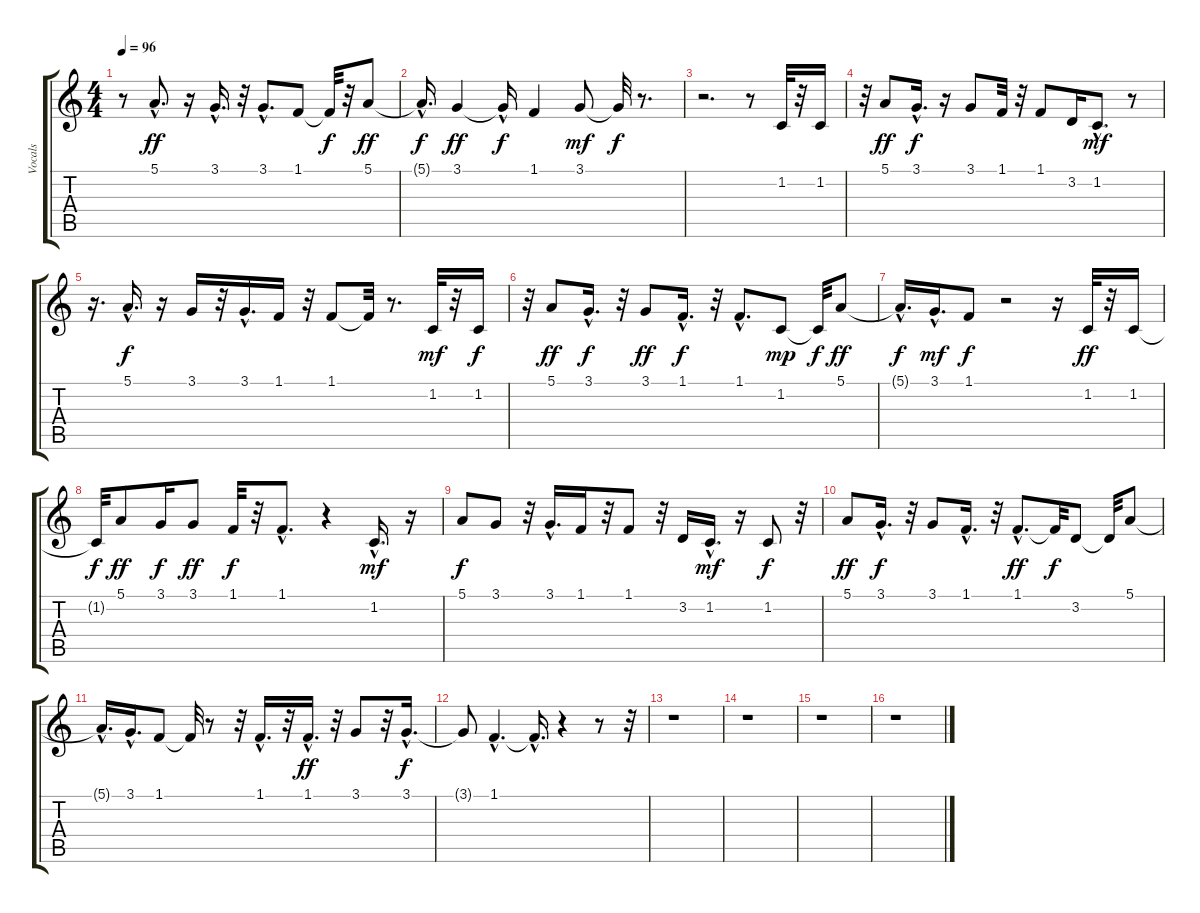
\track ("Vocals" "Vocals") {instrument harmonica}
\staff {score tabs}
\tuning (E4 B3 G3 D3 A2 E2) {hide}
\ts (4 4)
\tempo 96
\clef g2
\ks c
r.8{dy f} 5.1{hac}.8{d dy ff} r.16 3.1{hac}.16{d} r.32 3.1{hac}.8{d} 1.1.8 1.1{t}.32{dy f} r.32 5.1.8{dy ff} |
5.1{hac t}.16{d dy f} 3.1.4{dy ff} 3.1{hac t}.16{dy f} 1.1.4 3.1.8{dy mf} 3.1{t}.32{dy f} r.8{d} |
r.2{d} r.8 1.2.32 r.32 1.2.16 |
r.32 5.1.8{dy ff} 3.1{hac}.16{d dy f} r.16 3.1.8 1.1.32 r.32 1.1.8 3.2.16 1.2{hac}.8{d dy mf} r.8 |
r.16{d} 5.1{hac}.16{d dy f} r.16 3.1.16 r.32 3.1{hac}.16{d} 1.1.16 r.32 1.1.8 1.1{t}.32 r.8{d} 1.2.32{dy mf} r.32 1.2.16{dy f} |
r.32 5.1.8{dy ff} 3.1{hac}.16{d dy f} r.32 3.1.8{dy ff} 1.1{hac}.16{d dy f} r.32 1.1{hac}.8{d} 1.2.8{dy mp} 1.2{t}.32{dy f} 5.1.8{dy ff} |
5.1{hac t}.16{d dy f} 3.1{hac}.16{d dy mf} 1.1.8{dy f} r.2 r.16 1.2.32{dy ff} r.32 1.2.16 |
1.2{t}.32{dy f} 5.1.8{dy ff} 3.1.16{dy f} 3.1.8{dy ff} 1.1.32{dy f} r.32 1.1{hac}.8{d} r.4 1.2{hac}.16{d dy mf} r.16 |
5.1.8{dy f} 3.1.8 r.32 3.1{hac}.16{d} 1.1.16 r.32 1.1.8 r.32 3.2.16 1.2{hac}.16{d dy mf} r.16 1.2.8{dy f} r.32 |
5.1.8{dy ff} 3.1{hac}.16{d dy f} r.32 3.1.8 1.1{hac}.16{d} r.32 1.1{hac}.8{d dy ff} 1.1{t}.32{dy f} 3.2.8 3.2{t}.32 5.1.8 |
5.1{hac t}.16{d} 3.1{hac}.16{d} 1.1.8 1.1{t}.32 r.8 r.32 1.1{hac}.16{d} r.32 1.1{hac}.16{d dy ff} r.32 3.1.8 r.32 3.1{hac}.16{d dy f} |
3.1{t}.8 1.1{hac}.4{d} 1.1{hac t}.16{d} r.4 r.8 r.32 |
r.1 |
r.1 |
r.1 |
r.1
